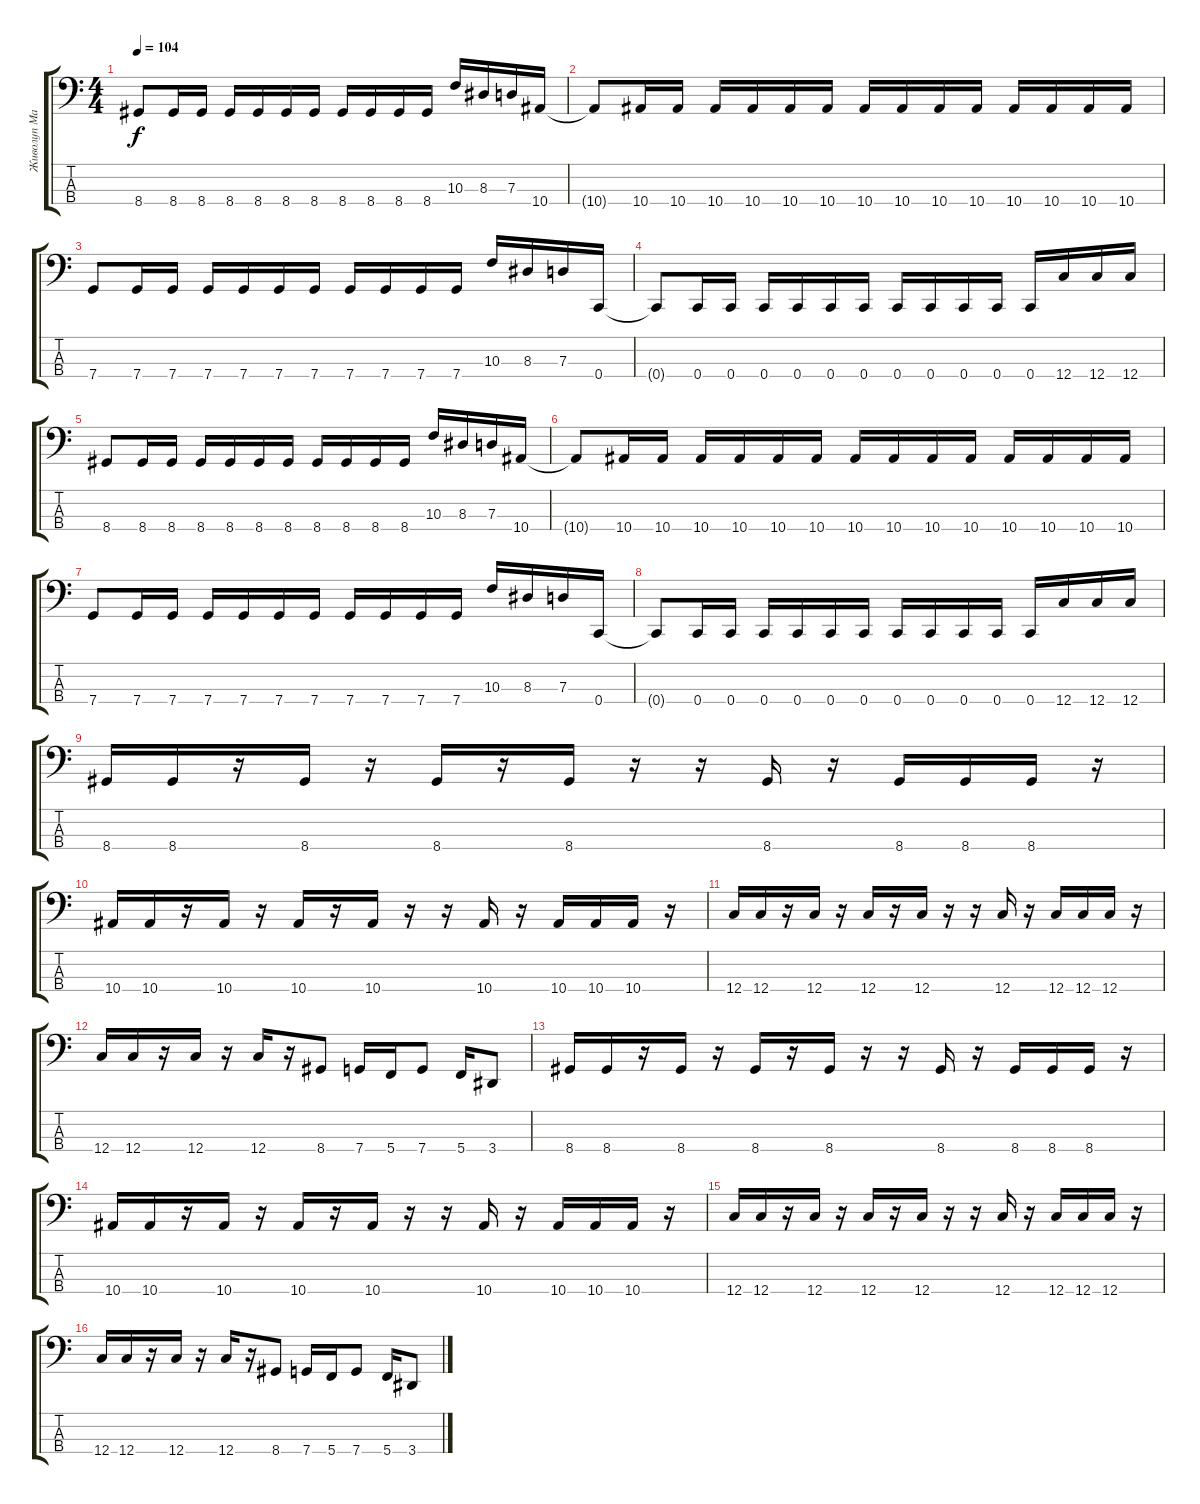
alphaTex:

\track ("Живолуп Максим" "Живолуп Ма") {instrument electricbasspick}
\staff {score tabs}
\tuning (F2 C2 G1 C1) {hide}
\ts (4 4)
\tempo 104
\clef f4
\ks c
8.4.8{dy f} 8.4.16 8.4.16 8.4.16 8.4.16 8.4.16 8.4.16 8.4.16 8.4.16 8.4.16 8.4.16 10.3.16 8.3.16 7.3.16 10.4.16 |
10.4{t}.8 10.4.16 10.4.16 10.4.16 10.4.16 10.4.16 10.4.16 10.4.16 10.4.16 10.4.16 10.4.16 10.4.16 10.4.16 10.4.16 10.4.16 |
7.4.8 7.4.16 7.4.16 7.4.16 7.4.16 7.4.16 7.4.16 7.4.16 7.4.16 7.4.16 7.4.16 10.3.16 8.3.16 7.3.16 0.4.16 |
0.4{t}.8 0.4.16 0.4.16 0.4.16 0.4.16 0.4.16 0.4.16 0.4.16 0.4.16 0.4.16 0.4.16 0.4.16 12.4.16 12.4.16 12.4.16 |
8.4.8 8.4.16 8.4.16 8.4.16 8.4.16 8.4.16 8.4.16 8.4.16 8.4.16 8.4.16 8.4.16 10.3.16 8.3.16 7.3.16 10.4.16 |
10.4{t}.8 10.4.16 10.4.16 10.4.16 10.4.16 10.4.16 10.4.16 10.4.16 10.4.16 10.4.16 10.4.16 10.4.16 10.4.16 10.4.16 10.4.16 |
7.4.8 7.4.16 7.4.16 7.4.16 7.4.16 7.4.16 7.4.16 7.4.16 7.4.16 7.4.16 7.4.16 10.3.16 8.3.16 7.3.16 0.4.16 |
0.4{t}.8 0.4.16 0.4.16 0.4.16 0.4.16 0.4.16 0.4.16 0.4.16 0.4.16 0.4.16 0.4.16 0.4.16 12.4.16 12.4.16 12.4.16 |
8.4.16 8.4.16 r.16 8.4.16 r.16 8.4.16 r.16 8.4.16 r.16 r.16 8.4.16 r.16 8.4.16 8.4.16 8.4.16 r.16 |
10.4.16 10.4.16 r.16 10.4.16 r.16 10.4.16 r.16 10.4.16 r.16 r.16 10.4.16 r.16 10.4.16 10.4.16 10.4.16 r.16 |
12.4.16 12.4.16 r.16 12.4.16 r.16 12.4.16 r.16 12.4.16 r.16 r.16 12.4.16 r.16 12.4.16 12.4.16 12.4.16 r.16 |
12.4.16 12.4.16 r.16 12.4.16 r.16 12.4.16 r.16 8.4.8 7.4.16 5.4.16 7.4.8 5.4.16 3.4.8 |
8.4.16 8.4.16 r.16 8.4.16 r.16 8.4.16 r.16 8.4.16 r.16 r.16 8.4.16 r.16 8.4.16 8.4.16 8.4.16 r.16 |
10.4.16 10.4.16 r.16 10.4.16 r.16 10.4.16 r.16 10.4.16 r.16 r.16 10.4.16 r.16 10.4.16 10.4.16 10.4.16 r.16 |
12.4.16 12.4.16 r.16 12.4.16 r.16 12.4.16 r.16 12.4.16 r.16 r.16 12.4.16 r.16 12.4.16 12.4.16 12.4.16 r.16 |
12.4.16 12.4.16 r.16 12.4.16 r.16 12.4.16 r.16 8.4.8 7.4.16 5.4.16 7.4.8 5.4.16 3.4.8
